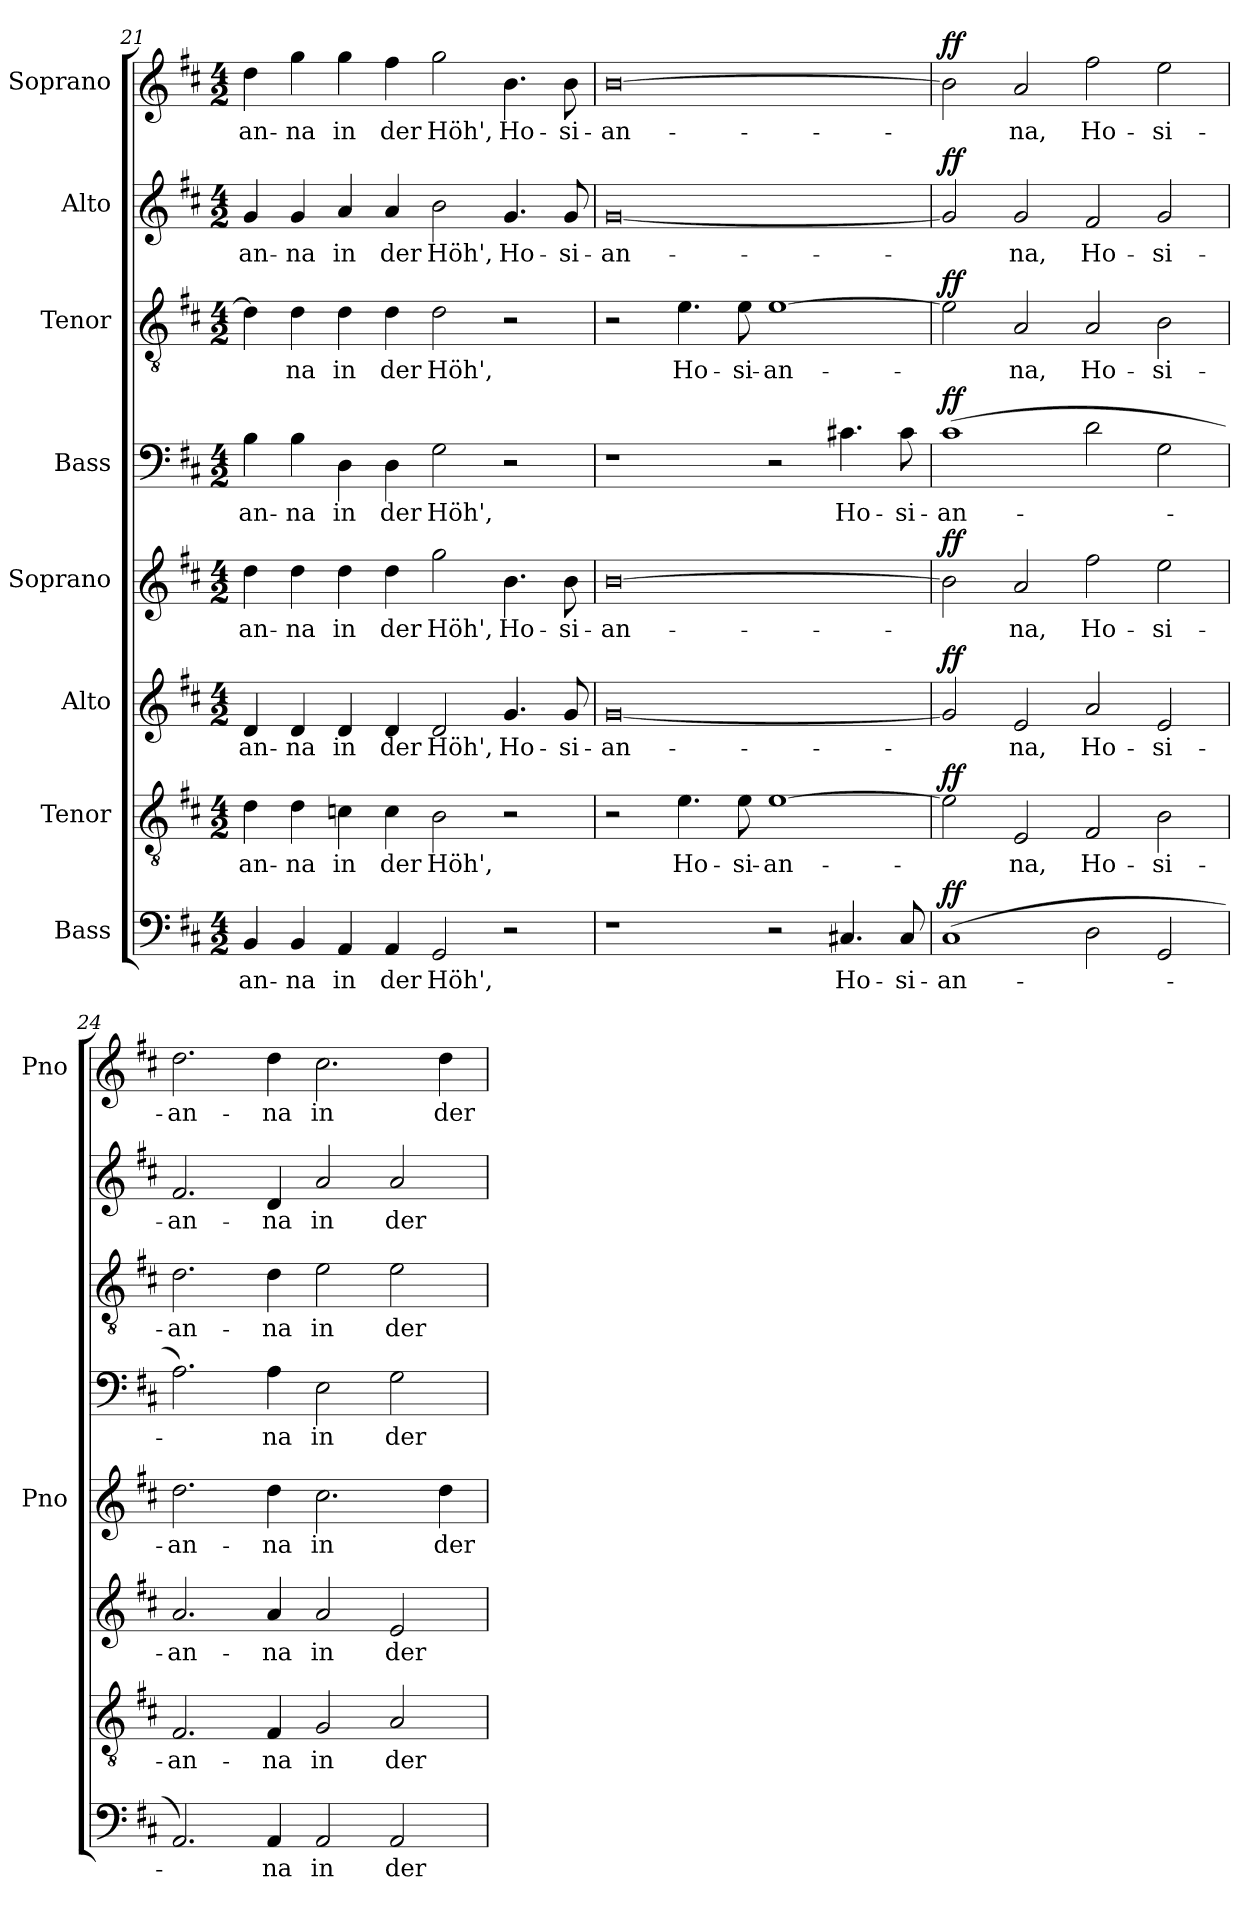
**kern	**text	**dynam	**kern	**text	**dynam	**kern	**text	**dynam	**kern	**text	**dynam	**kern	**text	**dynam	**kern	**text	**dynam	**kern	**text	**dynam	**kern	**text	**dynam
*part8	*part8	*part8	*part7	*part7	*part7	*part6	*part6	*part6	*part5	*part5	*part5	*part4	*part4	*part4	*part3	*part3	*part3	*part2	*part2	*part2	*part1	*part1	*part1
*staff8	*staff8	*staff8	*staff7	*staff7	*staff7	*staff6	*staff6	*staff6	*staff5	*staff5	*staff5	*staff4	*staff4	*staff4	*staff3	*staff3	*staff3	*staff2	*staff2	*staff2	*staff1	*staff1	*staff1
*I"Bass	*	*	*I"Tenor	*	*	*I"Alto	*	*	*I"Soprano	*	*	*I"Bass	*	*	*I"Tenor	*	*	*I"Alto	*	*	*I"Soprano	*	*
*	*	*	*	*	*	*	*	*	*I'Pno	*	*	*	*	*	*	*	*	*	*	*	*I'Pno	*	*
*clefF4	*	*	*clefGv2	*	*	*clefG2	*	*	*clefG2	*	*	*clefF4	*	*	*clefGv2	*	*	*clefG2	*	*	*clefG2	*	*
*k[f#c#]	*	*	*k[f#c#]	*	*	*k[f#c#]	*	*	*k[f#c#]	*	*	*k[f#c#]	*	*	*k[f#c#]	*	*	*k[f#c#]	*	*	*k[f#c#]	*	*
*D:	*	*	*D:	*	*	*D:	*	*	*D:	*	*	*D:	*	*	*D:	*	*	*D:	*	*	*D:	*	*
*M4/2	*	*	*M4/2	*	*	*M4/2	*	*	*M4/2	*	*	*M4/2	*	*	*M4/2	*	*	*M4/2	*	*	*M4/2	*	*
=21	=21	=21	=21	=21	=21	=21	=21	=21	=21	=21	=21	=21	=21	=21	=21	=21	=21	=21	=21	=21	=21	=21	=21
!	!LO:LY:b	!	!	!LO:LY:b	!	!	!LO:LY:b	!	!	!LO:LY:b	!	!	!LO:LY:b	!	!	!LO:LY:b	!	!	!LO:LY:b	!	!	!LO:LY:b	!
4BB/	-an-	.	4d\	-an-	.	4d/	-an-	.	4dd\	-an-	.	4B\	-an-	.	4d\]	-­	.	4g/	-an-	.	4dd\	-an-	.
!	!LO:LY:b	!	!	!LO:LY:b	!	!	!LO:LY:b	!	!	!LO:LY:b	!	!	!LO:LY:b	!	!	!LO:LY:b	!	!	!LO:LY:b	!	!	!LO:LY:b	!
4BB/	-na	.	4d\	-na	.	4d/	-na	.	4dd\	-na	.	4B\	-na	.	4d\	na	.	4g/	-na	.	4gg\	-na	.
!	!LO:LY:b	!	!	!LO:LY:b	!	!	!LO:LY:b	!	!	!LO:LY:b	!	!	!LO:LY:b	!	!	!LO:LY:b	!	!	!LO:LY:b	!	!	!LO:LY:b	!
4AA/	in	.	4cn\	in	.	4d/	in	.	4dd\	in	.	4D\	in	.	4d\	in	.	4a/	in	.	4gg\	in	.
!	!LO:LY:b	!	!	!LO:LY:b	!	!	!LO:LY:b	!	!	!LO:LY:b	!	!	!LO:LY:b	!	!	!LO:LY:b	!	!	!LO:LY:b	!	!	!LO:LY:b	!
4AA/	der	.	4c\	der	.	4d/	der	.	4dd\	der	.	4D\	der	.	4d\	der	.	4a/	der	.	4ff#\	der	.
!	!LO:LY:b	!	!	!LO:LY:b	!	!	!LO:LY:b	!	!	!LO:LY:b	!	!	!LO:LY:b	!	!	!LO:LY:b	!	!	!LO:LY:b	!	!	!LO:LY:b	!
2GG/	Höh',	.	2B\	Höh',	.	2d/	Höh',	.	2gg\	Höh',	.	2G\	Höh',	.	2d\	Höh',	.	2b\	Höh',	.	2gg\	Höh',	.
!	!	!	!	!	!	!	!LO:LY:b	!	!	!LO:LY:b	!	!	!	!	!	!	!	!	!LO:LY:b	!	!	!LO:LY:b	!
2r	.	.	2r	.	.	4.g/	Ho-	.	4.b\	Ho-	.	2r	.	.	2r	.	.	4.g/	Ho-	.	4.b\	Ho-	.
!	!	!	!	!	!	!	!LO:LY:b	!	!	!LO:LY:b	!	!	!	!	!	!	!	!	!LO:LY:b	!	!	!LO:LY:b	!
.	.	.	.	.	.	8g/	-si-	.	8b\	-si-	.	.	.	.	.	.	.	8g/	-si-	.	8b\	-si-	.
=22	=22	=22	=22	=22	=22	=22	=22	=22	=22	=22	=22	=22	=22	=22	=22	=22	=22	=22	=22	=22	=22	=22	=22
!	!	!	!	!	!	!	!LO:LY:b	!	!	!LO:LY:b	!	!	!	!	!	!	!	!	!LO:LY:b	!	!	!LO:LY:b	!
1r	.	.	2r	.	.	[0g	-an-	.	[0b	-an-	.	1r	.	.	2r	.	.	[0g	-an-	.	[0b	-an-	.
!	!	!	!	!LO:LY:b	!	!	!	!	!	!	!	!	!	!	!	!LO:LY:b	!	!	!	!	!	!	!
.	.	.	4.e\	Ho-	.	.	.	.	.	.	.	.	.	.	4.e\	Ho-	.	.	.	.	.	.	.
!	!	!	!	!LO:LY:b	!	!	!	!	!	!	!	!	!	!	!	!LO:LY:b	!	!	!	!	!	!	!
.	.	.	8e\	-si-	.	.	.	.	.	.	.	.	.	.	8e\	-si-	.	.	.	.	.	.	.
!	!	!	!	!LO:LY:b	!	!	!	!	!	!	!	!	!	!	!	!LO:LY:b	!	!	!	!	!	!	!
2r	.	.	[1e	-an-	.	.	.	.	.	.	.	2r	.	.	[1e	-an-	.	.	.	.	.	.	.
!	!LO:LY:b	!	!	!	!	!	!	!	!	!	!	!	!LO:LY:b	!	!	!	!	!	!	!	!	!	!
4.C#X/	Ho-	.	.	.	.	.	.	.	.	.	.	4.c#X\	Ho-	.	.	.	.	.	.	.	.	.	.
!	!LO:LY:b	!	!	!	!	!	!	!	!	!	!	!	!LO:LY:b	!	!	!	!	!	!	!	!	!	!
8C#/	-si-	.	.	.	.	.	.	.	.	.	.	8c#\	-si-	.	.	.	.	.	.	.	.	.	.
=23	=23	=23	=23	=23	=23	=23	=23	=23	=23	=23	=23	=23	=23	=23	=23	=23	=23	=23	=23	=23	=23	=23	=23
!	!LO:LY:b	!LO:DY:a	!	!LO:LY:b	!LO:DY:a	!	!LO:LY:b	!LO:DY:a	!	!LO:LY:b	!LO:DY:a	!	!LO:LY:b	!LO:DY:a	!	!LO:LY:b	!LO:DY:a	!	!LO:LY:b	!LO:DY:a	!	!LO:LY:b	!LO:DY:a
(1C#	-an-	ff	2e\]	-­	ff	2g/]	-­	ff	2b\]	-­	ff	(1c#	-an-	ff	2e\]	-­	ff	2g/]	-­	ff	2b\]	-­	ff
!	!	!	!	!LO:LY:b	!	!	!LO:LY:b	!	!	!LO:LY:b	!	!	!	!	!	!LO:LY:b	!	!	!LO:LY:b	!	!	!LO:LY:b	!
.	.	.	2E/	na,	.	2e/	na,	.	2a/	na,	.	.	.	.	2A/	na,	.	2g/	na,	.	2a/	na,	.
!	!LO:LY:b	!	!	!LO:LY:b	!	!	!LO:LY:b	!	!	!LO:LY:b	!	!	!LO:LY:b	!	!	!LO:LY:b	!	!	!LO:LY:b	!	!	!LO:LY:b	!
2D\	-­-	.	2F#/	Ho-	.	2a/	Ho-	.	2ff#\	Ho-	.	2d\	-­-	.	2A/	Ho-	.	2f#/	Ho-	.	2ff#\	Ho-	.
!	!	!	!	!LO:LY:b	!	!	!LO:LY:b	!	!	!LO:LY:b	!	!	!	!	!	!LO:LY:b	!	!	!LO:LY:b	!	!	!LO:LY:b	!
2GG/	.	.	2B\	-si-	.	2e/	-si-	.	2ee\	-si-	.	2G\	.	.	2B\	-si-	.	2g/	-si-	.	2ee\	-si-	.
=24	=24	=24	=24	=24	=24	=24	=24	=24	=24	=24	=24	=24	=24	=24	=24	=24	=24	=24	=24	=24	=24	=24	=24
!	!LO:LY:b	!	!	!LO:LY:b	!	!	!LO:LY:b	!	!	!LO:LY:b	!	!	!LO:LY:b	!	!	!LO:LY:b	!	!	!LO:LY:b	!	!	!LO:LY:b	!
2.AA/)	-­	.	2.F#/	-an-	.	2.a/	-an-	.	2.dd\	-an-	.	2.A\)	-­	.	2.d\	-an-	.	2.f#/	-an-	.	2.dd\	-an-	.
!	!LO:LY:b	!	!	!LO:LY:b	!	!	!LO:LY:b	!	!	!LO:LY:b	!	!	!LO:LY:b	!	!	!LO:LY:b	!	!	!LO:LY:b	!	!	!LO:LY:b	!
4AA/	na	.	4F#/	-na	.	4a/	-na	.	4dd\	-na	.	4A\	na	.	4d\	-na	.	4d/	-na	.	4dd\	-na	.
!	!LO:LY:b	!	!	!LO:LY:b	!	!	!LO:LY:b	!	!	!LO:LY:b	!	!	!LO:LY:b	!	!	!LO:LY:b	!	!	!LO:LY:b	!	!	!LO:LY:b	!
2AA/	in	.	2G/	in	.	2a/	in	.	2.cc#\	in	.	2E\	in	.	2e\	in	.	2a/	in	.	2.cc#\	in	.
!	!LO:LY:b	!	!	!LO:LY:b	!	!	!LO:LY:b	!	!	!	!	!	!LO:LY:b	!	!	!LO:LY:b	!	!	!LO:LY:b	!	!	!	!
2AA/	der	.	2A/	der	.	2e/	der	.	.	.	.	2G\	der	.	2e\	der	.	2a/	der	.	.	.	.
!	!	!	!	!	!	!	!	!	!	!LO:LY:b	!	!	!	!	!	!	!	!	!	!	!	!LO:LY:b	!
.	.	.	.	.	.	.	.	.	4dd\	der	.	.	.	.	.	.	.	.	.	.	4dd\	der	.
=	=	=	=	=	=	=	=	=	=	=	=	=	=	=	=	=	=	=	=	=	=	=	=
*-	*-	*-	*-	*-	*-	*-	*-	*-	*-	*-	*-	*-	*-	*-	*-	*-	*-	*-	*-	*-	*-	*-	*-
